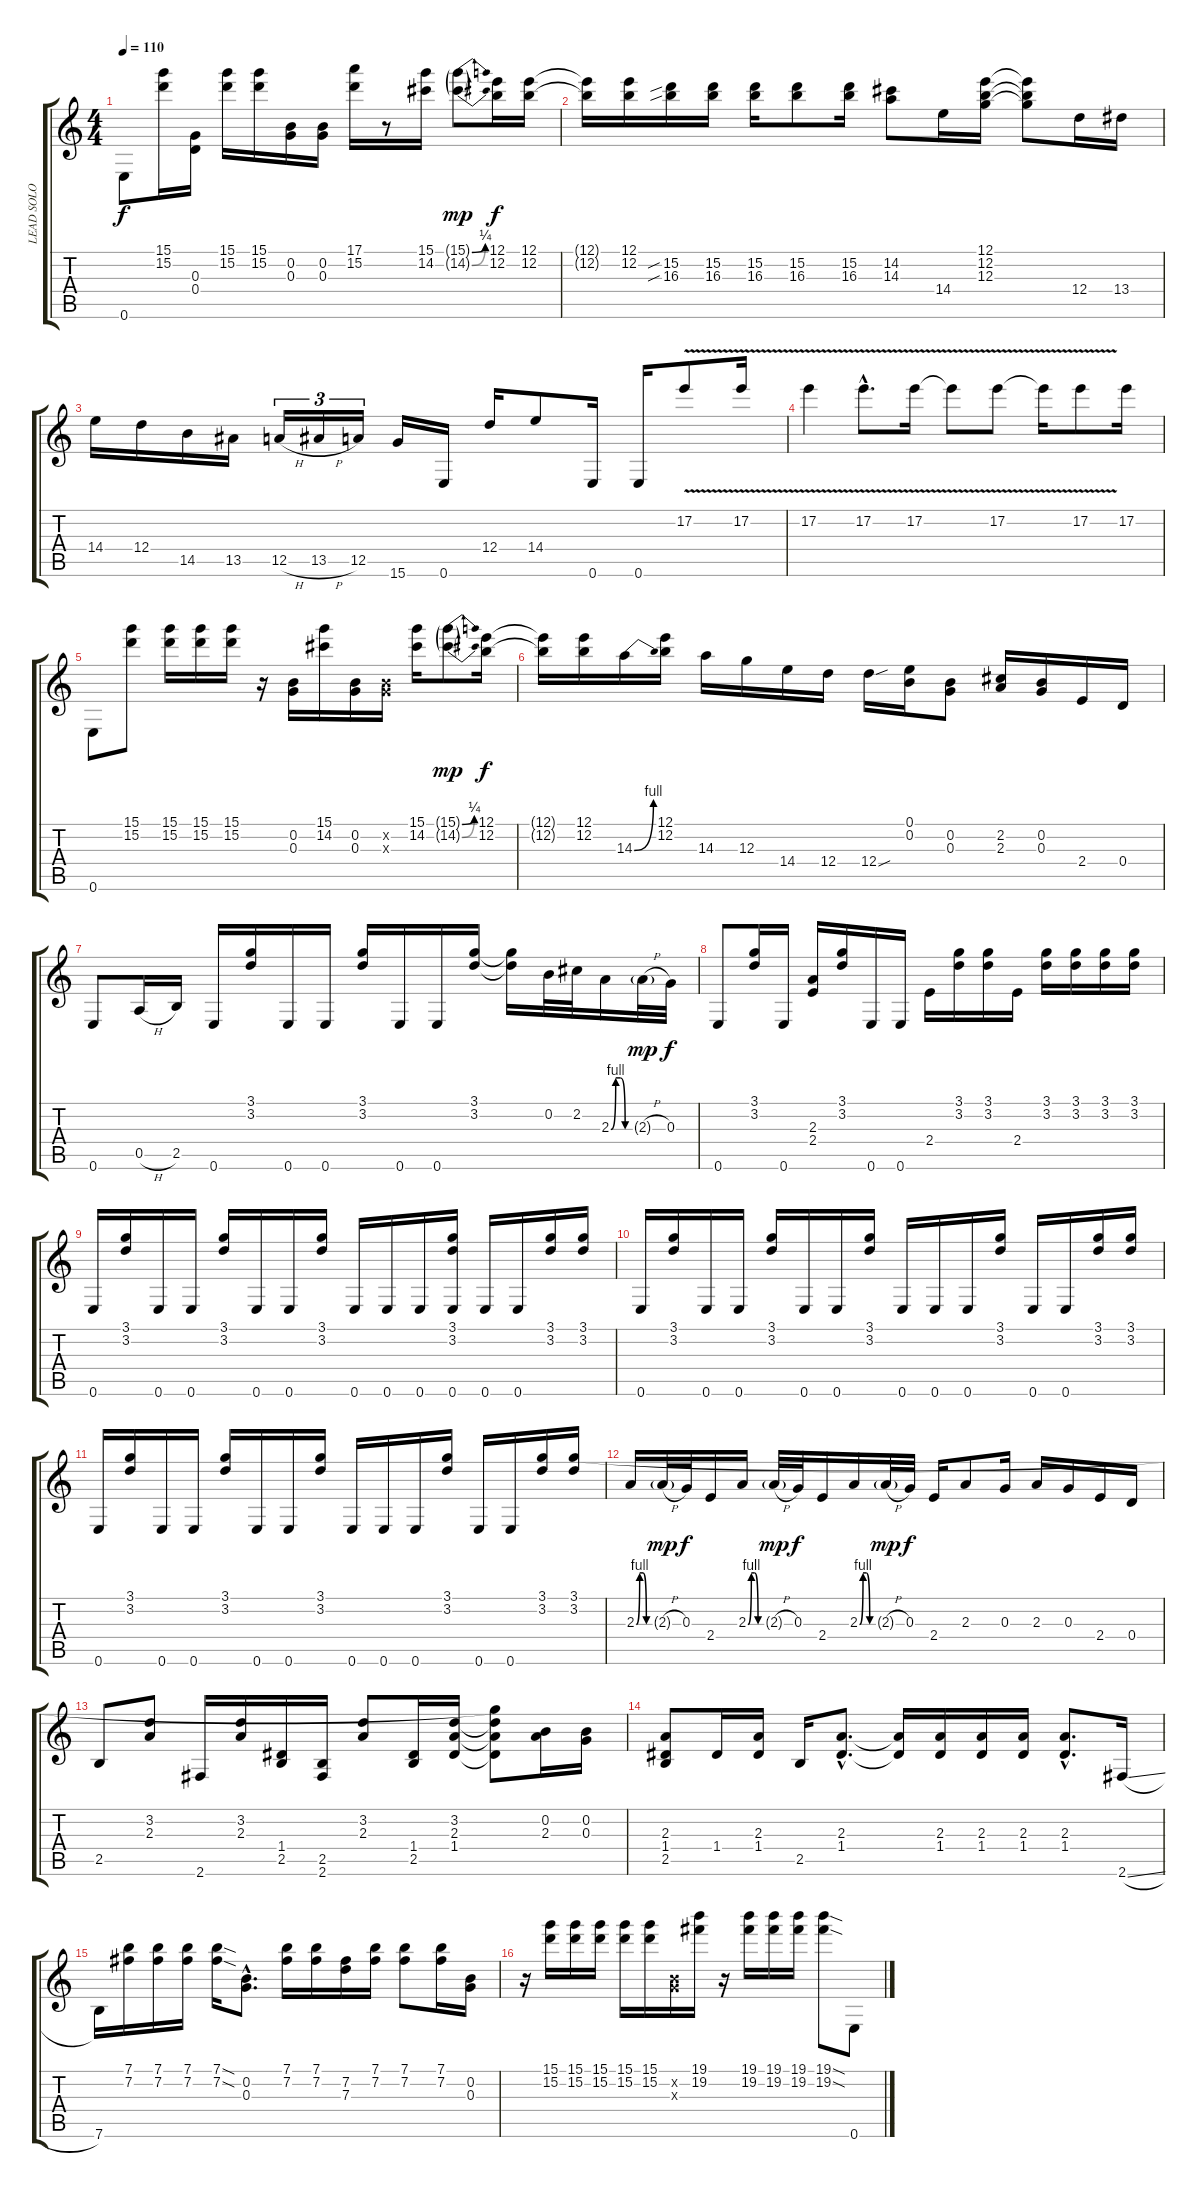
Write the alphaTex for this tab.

\track ("LEAD SOLO" "LEAD SOLO") {instrument overdrivenguitar}
\staff {score tabs}
\tuning (E4 B3 G3 D3 A2 E2) {hide}
\ts (4 4)
\tempo 110
\clef g2
\ks c
0.6.8{dy f} (15.1 15.2).16 (0.3 0.4).16 (15.1 15.2).16 (15.1 15.2).16 (0.2 0.3).16 (0.2 0.3).16 (17.1 15.2).16 r.8 (15.1 14.2).16 (15.1{be (bend 0 0 60 1) g} 14.2{be (bend 0 0 60 1) g}).8{dy mp} (12.1 12.2).16{dy f} (12.1 12.2).16 |
(12.1{t} 12.2{t}).16 (12.1 12.2).16 (15.2{sib} 16.3{sib}).16 (15.2 16.3).16 (15.2 16.3).16 (15.2 16.3).8 (15.2 16.3).16 (14.2 14.3).8 14.4.16 (12.1 12.2 12.3).16 (12.1{t} 12.2{t} 12.3{t}).8 12.4.16 13.4.16 |
14.4.16 12.4.16 14.5.16 13.5.16 12.5{h}.16{tu (3 2)} 13.5{h}.16{tu (3 2)} 12.5.16{tu (3 2)} 15.6.16 0.6.16 12.4.16 14.4.8 0.6.16 0.6.16 17.2{v}.8 17.2{v}.16 |
17.2{v}.4 17.2{v hac}.8{d} 17.2{v}.16 17.2{t}.8 17.2{v}.8 17.2{t}.16 17.2{v}.8 17.2.16 |
0.6.8 (15.1 15.2).8 (15.1 15.2).16 (15.1 15.2).16 (15.1 15.2).16 r.16 (0.2 0.3).16 (15.1 14.2).16 (0.2 0.3).16 (0.2{x} 0.3{x}).16 (15.1 14.2).16 (15.1{be (bend 0 0 60 1) g} 14.2{be (bend 0 0 60 1) g}).8{dy mp} (12.1 12.2).16{dy f} |
(12.1{t} 12.2{t}).16 (12.1 12.2).16 14.3{be (bend 0 0 60 4)}.16 (12.1 12.2).16 14.3.16 12.3.16 14.4.16 12.4.16 12.4{sou}.16 (0.1 0.2).16 (0.2 0.3).8 (2.2 2.3).16 (0.2 0.3).16 2.4.16 0.4.16 |
0.6.8 0.5{h}.16 2.5.16 0.6.16 (3.1 3.2).16 0.6.16 0.6.16 (3.1 3.2).16 0.6.16 0.6.16 (3.1 3.2).16 (3.1{t} 3.2{t}).16 0.2.32 2.2.32 2.3{be (custom 0 0 15 4 30 4 45 0 60 0)}.16 2.3{h g}.32{dy mp} 0.3.32{dy f} |
0.6.8 (3.1 3.2).16 0.6.16 (2.3 2.4).16 (3.1 3.2).16 0.6.16 0.6.16 2.4.16 (3.1 3.2).16 (3.1 3.2).16 2.4.16 (3.1 3.2).16 (3.1 3.2).16 (3.1 3.2).16 (3.1 3.2).16 |
0.6.16 (3.1 3.2).16 0.6.16 0.6.16 (3.1 3.2).16 0.6.16 0.6.16 (3.1 3.2).16 0.6.16 0.6.16 0.6.16 (3.1 3.2 0.6).16 0.6.16 0.6.16 (3.1 3.2).16 (3.1 3.2).16 |
0.6.16 (3.1 3.2).16 0.6.16 0.6.16 (3.1 3.2).16 0.6.16 0.6.16 (3.1 3.2).16 0.6.16 0.6.16 0.6.16 (3.1 3.2).16 0.6.16 0.6.16 (3.1 3.2).16 (3.1 3.2).16 |
0.6.16 (3.1 3.2).16 0.6.16 0.6.16 (3.1 3.2).16 0.6.16 0.6.16 (3.1 3.2).16 0.6.16 0.6.16 0.6.16 (3.1 3.2).16 0.6.16 0.6.16 (3.1 3.2).16 (3.1 3.2).16 |
2.3{be (custom 0 0 15 4 30 4 45 0 60 0)}.16 2.3{h g}.32{dy mp} 0.3.32{dy f} 2.4.16 2.3{be (custom 0 0 15 4 30 4 45 0 60 0)}.16 2.3{h g}.32{dy mp} 0.3.32{dy f} 2.4.16 2.3{be (custom 0 0 15 4 30 4 45 0 60 0)}.16 2.3{h g}.32{dy mp} 0.3.32{dy f} 2.4.16 2.3.8 0.3.16 2.3.16 0.3.16 2.4.16 0.4.16 |
2.5.8 (3.2 2.3).8 2.6.16 (3.2 2.3).16 (1.4 2.5).16 (2.5 2.6).16 (3.2 2.3).8 (1.4 2.5).16 (3.2 2.3 1.4).16 (3.1{t} 3.2{t} 2.3{t} 1.4{t}).8 (0.2 2.3).16 (0.2 0.3).16 |
(2.3 1.4 2.5).8 1.4.16 (2.3 1.4).16 2.5.16 (2.3{hac} 1.4{hac}).8{d} (2.3{t} 1.4{t}).16 (2.3 1.4).16 (2.3 1.4).16 (2.3 1.4).16 (2.3{hac} 1.4{hac}).8{d} 2.6{sl}.16 |
7.6.16 (7.1 7.2).16 (7.1 7.2).16 (7.1 7.2).16 (7.1{sod} 7.2{sod}).16 (0.2{hac} 0.3{hac}).8{d} (7.1 7.2).16 (7.1 7.2).16 (7.2 7.3).16 (7.1 7.2).16 (7.1 7.2).8 (7.1 7.2).16 (0.2 0.3).16 |
r.16 (15.1 15.2).16 (15.1 15.2).16 (15.1 15.2).16 (15.1 15.2).16 (15.1 15.2).16 (0.2{x} 0.3{x}).16 (19.1 19.2).16 r.16 (19.1 19.2).16 (19.1 19.2).16 (19.1 19.2).16 (19.1{sod} 19.2{sod}).8 0.6.8
